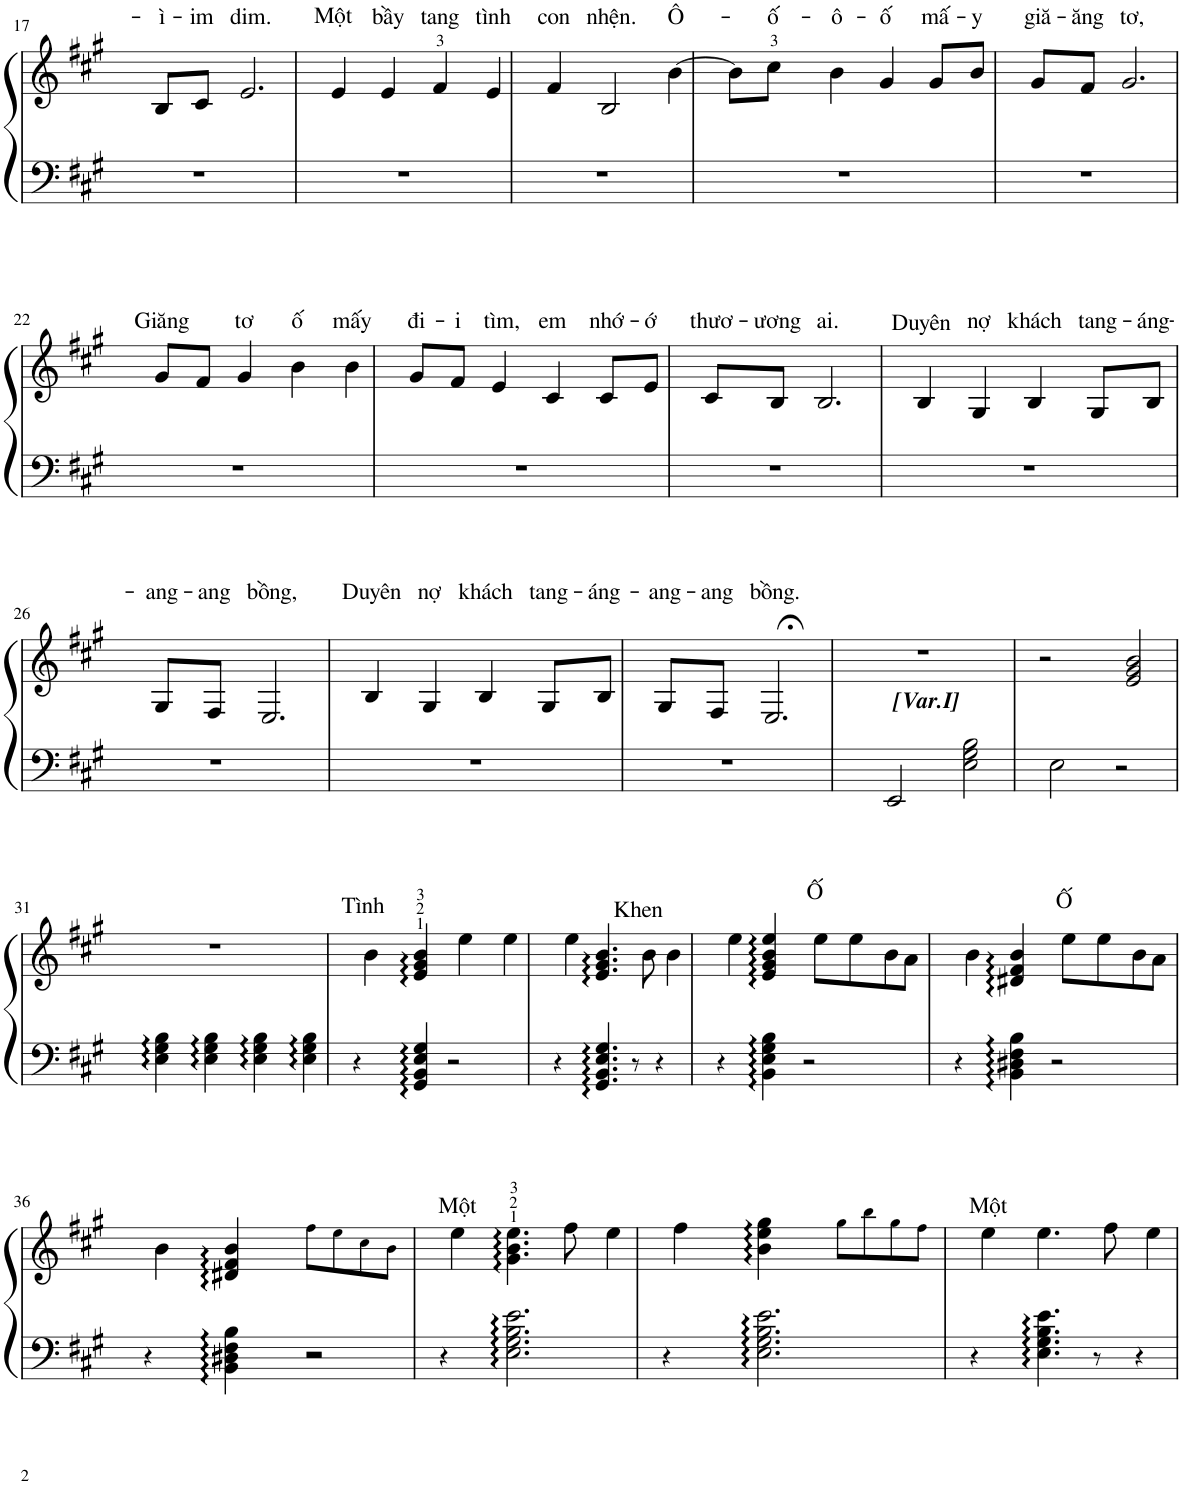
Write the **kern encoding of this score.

**kern	**kern	**text	**text
*part1	*part1	*part1	*part1
*staff2	*staff1	*staff1	*staff1
*I"Piano	*	*	*
*I'Pno.	*	*	*
!!LO:PB:g=z
*clefF4	*clefG2	*	*
*k[f#c#g#]	*k[f#c#g#]	*	*
*M2/2	*M2/2	*	*
*met(c|)	*met(c|)	*	*
=17	=17	=17	=17
!	!	!LO:LY:a	!
1r	8B/L	-ì-	.
!	!	!LO:LY:a	!
.	8c#/J	-im	.
!	!	!LO:LY:a	!
.	2.e/	dim.	.
=18	=18	=18	=18
!	!	!LO:LY:a	!
1r	4e/	Một	.
!	!	!LO:LY:a	!
.	4e/	bầy	.
!	!	!LO:LY:a	!
.	4f#/	tang	.
!	!	!LO:LY:a	!
.	4e/	tình	.
=19	=19	=19	=19
!	!	!LO:LY:a	!
1r	4f#/	con	.
!	!	!LO:LY:a	!
.	2B/	nhện.	.
!	!	!LO:LY:a	!
.	[4b\	Ô-	.
=20	=20	=20	=20
1r	8b\L]	.	.
!	!	!LO:LY:a	!
.	8cc#\J	-ố-	.
!	!	!LO:LY:a	!
.	4b\	-ô-	.
!	!	!LO:LY:a	!
.	4g#/	-ố	.
!	!	!LO:LY:a	!
.	8g#/L	mấ-	.
!	!	!LO:LY:a	!
.	8b/J	-y	.
=21	=21	=21	=21
!	!	!LO:LY:a	!
1r	8g#/L	giă-	.
!	!	!LO:LY:a	!
.	8f#/J	-ăng	.
!	!	!LO:LY:a	!
.	2.g#/	tơ,	.
!!LO:LB:g=z
=22	=22	=22	=22
!	!	!LO:LY:a	!
1r	8g#/L	Giăng	.
.	8f#/J	.	.
!	!	!LO:LY:a	!
.	4g#/	tơ	.
!	!	!LO:LY:a	!
.	4b\	ố	.
!	!	!LO:LY:a	!
.	4b\	mấy	.
=23	=23	=23	=23
!	!	!LO:LY:a	!
1r	8g#/L	đi-	.
!	!	!LO:LY:a	!
.	8f#/J	-i	.
!	!	!LO:LY:a	!
.	4e/	tìm,	.
!	!	!LO:LY:a	!
.	4c#/	em	.
!	!	!LO:LY:a	!
.	8c#/L	nhớ-	.
!	!	!LO:LY:a	!
.	8e/J	-ớ	.
=24	=24	=24	=24
!	!	!LO:LY:a	!
1r	8c#/L	thươ-	.
!	!	!LO:LY:a	!
.	8B/J	-ương	.
!	!	!LO:LY:a	!
.	2.B/	ai.	.
=25	=25	=25	=25
!	!	!LO:LY:a	!
1r	4B/	Duyên	.
!	!	!LO:LY:a	!
.	4G#/	nợ	.
!	!	!LO:LY:a	!
.	4B/	khách	.
!	!	!LO:LY:a	!
.	8G#/L	tang-	.
!	!	!LO:LY:a	!
.	8B/J	-áng-	.
!!LO:LB:g=z
=26	=26	=26	=26
!	!	!LO:LY:a	!
1r	8G#/L	-ang-	.
!	!	!LO:LY:a	!
.	8F#/J	-ang	.
!	!	!LO:LY:a	!
.	2.E/	bồng,	.
=27	=27	=27	=27
!	!	!LO:LY:a	!
1r	4B/	Duyên	.
!	!	!LO:LY:a	!
.	4G#/	nợ	.
!	!	!LO:LY:a	!
.	4B/	khách	.
!	!	!LO:LY:a	!
.	8G#/L	tang-	.
!	!	!LO:LY:a	!
.	8B/J	-áng-	.
=28	=28	=28	=28
!	!	!LO:LY:a	!
1r	8G#/L	-ang-	.
!	!	!LO:LY:a	!
.	8F#/J	-ang	.
!	!	!LO:LY:a	!
.	2.E;</	bồng.	.
=29	=29	=29	=29
!	!	!LO:LY:b	!
2EE/	1r	[Var.I]	.
2E\ 2G#\ 2B\	.	.	.
=30	=30	=30	=30
2E\	2r	.	.
2r	2e/ 2g#/ 2b/	.	.
!!LO:LB:g=z
=31	=31	=31	=31
4E\ 4G#\ 4B\	1r	.	.
4E\ 4G#\ 4B\	.	.	.
4E\ 4G#\ 4B\	.	.	.
4E\ 4G#\ 4B\	.	.	.
=32	=32	=32	=32
!	!	!	!LO:LY:a
4r	4b\	.	Tình
4GG#/ 4BB/ 4E/ 4G#/	4e/ 4g#/ 4b/	.	.
2r	4ee\	.	.
.	4ee\	.	.
=33	=33	=33	=33
4r	4ee\	.	.
4.GG#/ 4.BB/ 4.E/ 4.G#/	4.e/ 4.g#/ 4.b/	.	.
!	!	!LO:LY:a	!
8r	8b\	Khen	.
4r	4b\	.	.
=34	=34	=34	=34
4r	4ee\	.	.
4BB\ 4E\ 4G#\ 4B\	4e/ 4g#/ 4b/ 4ee/	.	.
!	!	!LO:LY:a	!
2r	8ee\L	Ố	.
.	8ee\	.	.
.	8b\	.	.
.	8a\J	.	.
=35	=35	=35	=35
4r	4b\	.	.
4BB\ 4D#X\ 4F#\ 4B\	4d#X/ 4f#/ 4b/	.	.
!	!	!LO:LY:a	!
2r	8ee\L	Ố	.
.	8ee\	.	.
.	8b\	.	.
.	8a\J	.	.
!!LO:LB:g=z
=36	=36	=36	=36
4r	4b\	.	.
4BB\ 4D#X\ 4F#\ 4B\	4d#X/ 4f#/ 4b/	.	.
2r	8ff#!\L	.	.
.	8ee!\	.	.
.	8cc#!\	.	.
.	8b!\J	.	.
=37	=37	=37	=37
!	!	!LO:LY:a	!
4r	4ee\	Một	.
2.E\ 2.G#\ 2.B\ 2.e\	4.g#\ 4.b\ 4.ee\	.	.
.	8ff#\	.	.
.	4ee\	.	.
=38	=38	=38	=38
4r	4ff#\	.	.
2.E\ 2.G#\ 2.B\ 2.e\	4b\ 4ee\ 4gg#\	.	.
.	8gg#!\L	.	.
.	8bb!\	.	.
.	8gg#!\	.	.
.	8ff#!\J	.	.
=39	=39	=39	=39
!	!	!LO:LY:a	!
4r	4ee\	Một	.
4.E\ 4.G#\ 4.B\ 4.e\	4.ee\	.	.
8r	8ff#\	.	.
4r	4ee\	.	.
=	=	=	=
*-	*-	*-	*-
